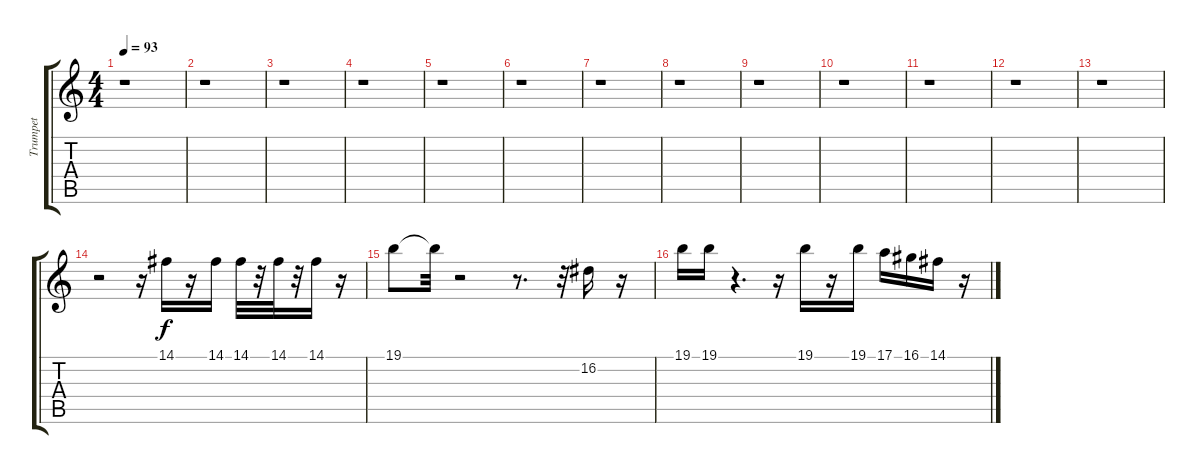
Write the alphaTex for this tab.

\track ("Trumpet" "Trumpet") {instrument trumpet}
\staff {score tabs}
\tuning (E4 B3 G3 D3 A2 E2) {hide}
\ts (4 4)
\tempo 93
\clef g2
\ks c
r.1{dy f} |
r.1 |
r.1 |
r.1 |
r.1 |
r.1 |
r.1 |
r.1 |
r.1 |
r.1 |
r.1 |
r.1 |
r.1 |
r.2 r.16 14.1.16 r.16 14.1.16 14.1.32 r.32 14.1.32 r.32 14.1.16 r.16 |
19.1.8 19.1{t}.32 r.2 r.8{d} r.32 16.2.16 r.16 |
19.1.16 19.1.16 r.4{d} r.16 19.1.16 r.16 19.1.16 17.1.16 16.1.16 14.1.16 r.16
